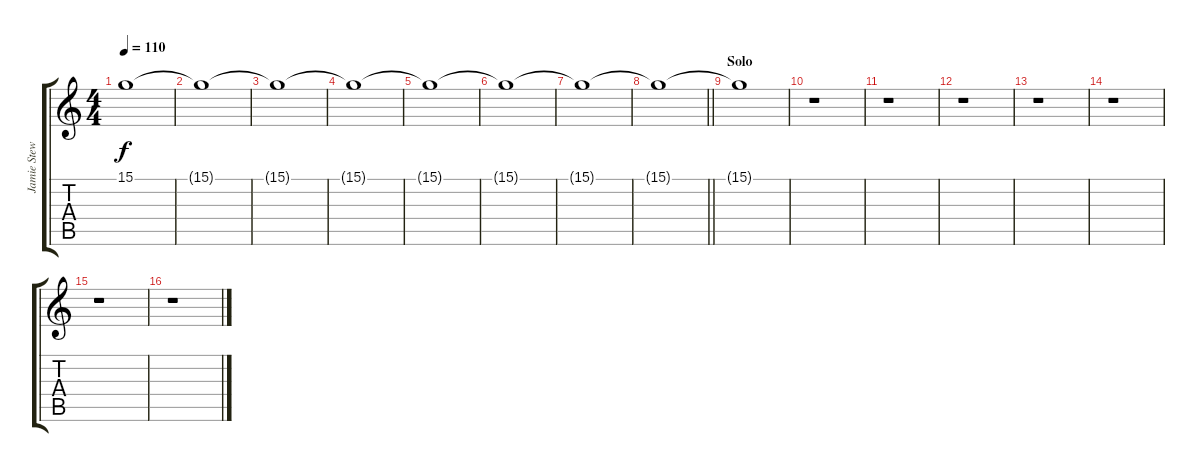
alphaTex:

\track ("Jamie Stewart - Strings" "Jamie Stew") {instrument stringensemble1}
\staff {score tabs}
\tuning (E4 B3 G3 D3 A2 E2) {hide}
\ts (4 4)
\tempo 110
\clef g2
\ks c
15.1{t}.1{dy f} |
15.1{t}.1 |
15.1{t}.1 |
15.1{t}.1 |
15.1{t}.1 |
15.1{t}.1 |
15.1{t}.1 |
\barLineRight lightlight
15.1{t}.1 |
\section ("" "Solo")
15.1{t}.1 |
r.1 |
r.1 |
r.1 |
r.1 |
r.1 |
r.1 |
r.1
